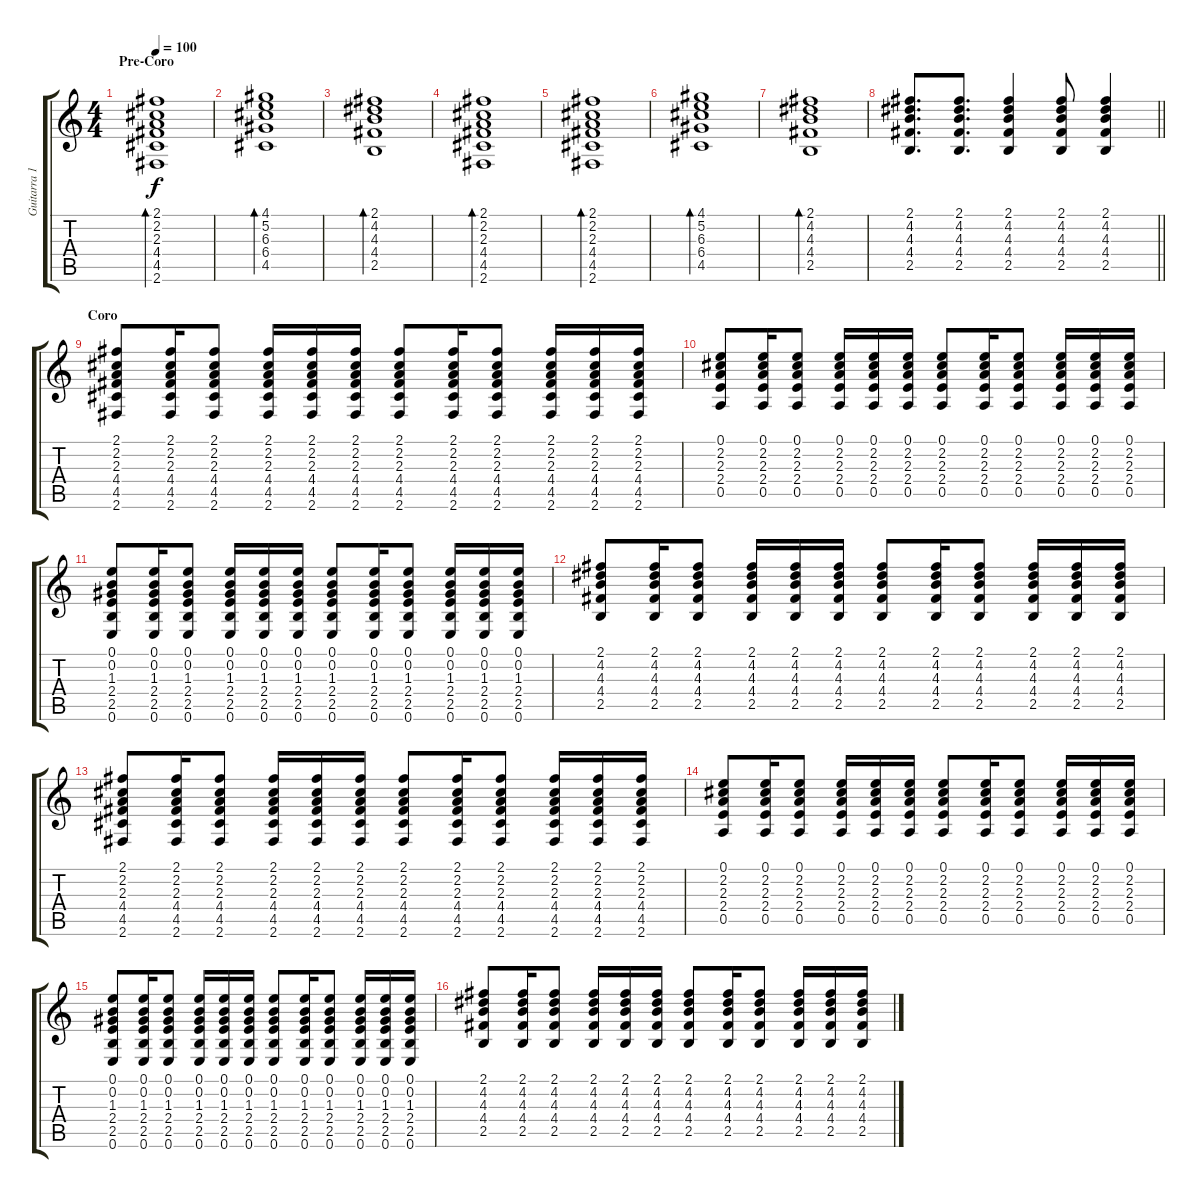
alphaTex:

\track ("Guitarra 1" "Guitarra 1") {instrument acousticguitarsteel}
\staff {score tabs}
\tuning (E4 B3 G3 D3 A2 E2) {hide}
\ts (4 4)
\section ("" "Pre-Coro")
\tempo 100
\clef g2
\ks c
(2.1 2.2 2.3 4.4 4.5 2.6).1{bd 120 dy f} |
(4.1 5.2 6.3 6.4 4.5).1{bd 120} |
(2.1 4.2 4.3 4.4 2.5).1{bd 120} |
(2.1 2.2 2.3 4.4 4.5 2.6).1{bd 120} |
(2.1 2.2 2.3 4.4 4.5 2.6).1{bd 120} |
(4.1 5.2 6.3 6.4 4.5).1{bd 120} |
(2.1 4.2 4.3 4.4 2.5).1{bd 120} |
\barLineRight lightlight
(2.1 4.2 4.3 4.4 2.5).8{d} (2.1 4.2 4.3 4.4 2.5).8{d} (2.1 4.2 4.3 4.4 2.5).4 (2.1 4.2 4.3 4.4 2.5).8 (2.1 4.2 4.3 4.4 2.5).4 |
\section ("" "Coro")
(2.1 2.2 2.3 4.4 4.5 2.6).8 (2.1 2.2 2.3 4.4 4.5 2.6).16 (2.1 2.2 2.3 4.4 4.5 2.6).8 (2.1 2.2 2.3 4.4 4.5 2.6).16 (2.1 2.2 2.3 4.4 4.5 2.6).16 (2.1 2.2 2.3 4.4 4.5 2.6).16 (2.1 2.2 2.3 4.4 4.5 2.6).8 (2.1 2.2 2.3 4.4 4.5 2.6).16 (2.1 2.2 2.3 4.4 4.5 2.6).8 (2.1 2.2 2.3 4.4 4.5 2.6).16 (2.1 2.2 2.3 4.4 4.5 2.6).16 (2.1 2.2 2.3 4.4 4.5 2.6).16 |
(0.1 2.2 2.3 2.4 0.5).8 (0.1 2.2 2.3 2.4 0.5).16 (0.1 2.2 2.3 2.4 0.5).8 (0.1 2.2 2.3 2.4 0.5).16 (0.1 2.2 2.3 2.4 0.5).16 (0.1 2.2 2.3 2.4 0.5).16 (0.1 2.2 2.3 2.4 0.5).8 (0.1 2.2 2.3 2.4 0.5).16 (0.1 2.2 2.3 2.4 0.5).8 (0.1 2.2 2.3 2.4 0.5).16 (0.1 2.2 2.3 2.4 0.5).16 (0.1 2.2 2.3 2.4 0.5).16 |
(0.1 0.2 1.3 2.4 2.5 0.6).8 (0.1 0.2 1.3 2.4 2.5 0.6).16 (0.1 0.2 1.3 2.4 2.5 0.6).8 (0.1 0.2 1.3 2.4 2.5 0.6).16 (0.1 0.2 1.3 2.4 2.5 0.6).16 (0.1 0.2 1.3 2.4 2.5 0.6).16 (0.1 0.2 1.3 2.4 2.5 0.6).8 (0.1 0.2 1.3 2.4 2.5 0.6).16 (0.1 0.2 1.3 2.4 2.5 0.6).8 (0.1 0.2 1.3 2.4 2.5 0.6).16 (0.1 0.2 1.3 2.4 2.5 0.6).16 (0.1 0.2 1.3 2.4 2.5 0.6).16 |
(2.1 4.2 4.3 4.4 2.5).8 (2.1 4.2 4.3 4.4 2.5).16 (2.1 4.2 4.3 4.4 2.5).8 (2.1 4.2 4.3 4.4 2.5).16 (2.1 4.2 4.3 4.4 2.5).16 (2.1 4.2 4.3 4.4 2.5).16 (2.1 4.2 4.3 4.4 2.5).8 (2.1 4.2 4.3 4.4 2.5).16 (2.1 4.2 4.3 4.4 2.5).8 (2.1 4.2 4.3 4.4 2.5).16 (2.1 4.2 4.3 4.4 2.5).16 (2.1 4.2 4.3 4.4 2.5).16 |
(2.1 2.2 2.3 4.4 4.5 2.6).8 (2.1 2.2 2.3 4.4 4.5 2.6).16 (2.1 2.2 2.3 4.4 4.5 2.6).8 (2.1 2.2 2.3 4.4 4.5 2.6).16 (2.1 2.2 2.3 4.4 4.5 2.6).16 (2.1 2.2 2.3 4.4 4.5 2.6).16 (2.1 2.2 2.3 4.4 4.5 2.6).8 (2.1 2.2 2.3 4.4 4.5 2.6).16 (2.1 2.2 2.3 4.4 4.5 2.6).8 (2.1 2.2 2.3 4.4 4.5 2.6).16 (2.1 2.2 2.3 4.4 4.5 2.6).16 (2.1 2.2 2.3 4.4 4.5 2.6).16 |
(0.1 2.2 2.3 2.4 0.5).8 (0.1 2.2 2.3 2.4 0.5).16 (0.1 2.2 2.3 2.4 0.5).8 (0.1 2.2 2.3 2.4 0.5).16 (0.1 2.2 2.3 2.4 0.5).16 (0.1 2.2 2.3 2.4 0.5).16 (0.1 2.2 2.3 2.4 0.5).8 (0.1 2.2 2.3 2.4 0.5).16 (0.1 2.2 2.3 2.4 0.5).8 (0.1 2.2 2.3 2.4 0.5).16 (0.1 2.2 2.3 2.4 0.5).16 (0.1 2.2 2.3 2.4 0.5).16 |
(0.1 0.2 1.3 2.4 2.5 0.6).8 (0.1 0.2 1.3 2.4 2.5 0.6).16 (0.1 0.2 1.3 2.4 2.5 0.6).8 (0.1 0.2 1.3 2.4 2.5 0.6).16 (0.1 0.2 1.3 2.4 2.5 0.6).16 (0.1 0.2 1.3 2.4 2.5 0.6).16 (0.1 0.2 1.3 2.4 2.5 0.6).8 (0.1 0.2 1.3 2.4 2.5 0.6).16 (0.1 0.2 1.3 2.4 2.5 0.6).8 (0.1 0.2 1.3 2.4 2.5 0.6).16 (0.1 0.2 1.3 2.4 2.5 0.6).16 (0.1 0.2 1.3 2.4 2.5 0.6).16 |
(2.1 4.2 4.3 4.4 2.5).8 (2.1 4.2 4.3 4.4 2.5).16 (2.1 4.2 4.3 4.4 2.5).8 (2.1 4.2 4.3 4.4 2.5).16 (2.1 4.2 4.3 4.4 2.5).16 (2.1 4.2 4.3 4.4 2.5).16 (2.1 4.2 4.3 4.4 2.5).8 (2.1 4.2 4.3 4.4 2.5).16 (2.1 4.2 4.3 4.4 2.5).8 (2.1 4.2 4.3 4.4 2.5).16 (2.1 4.2 4.3 4.4 2.5).16 (2.1 4.2 4.3 4.4 2.5).16
